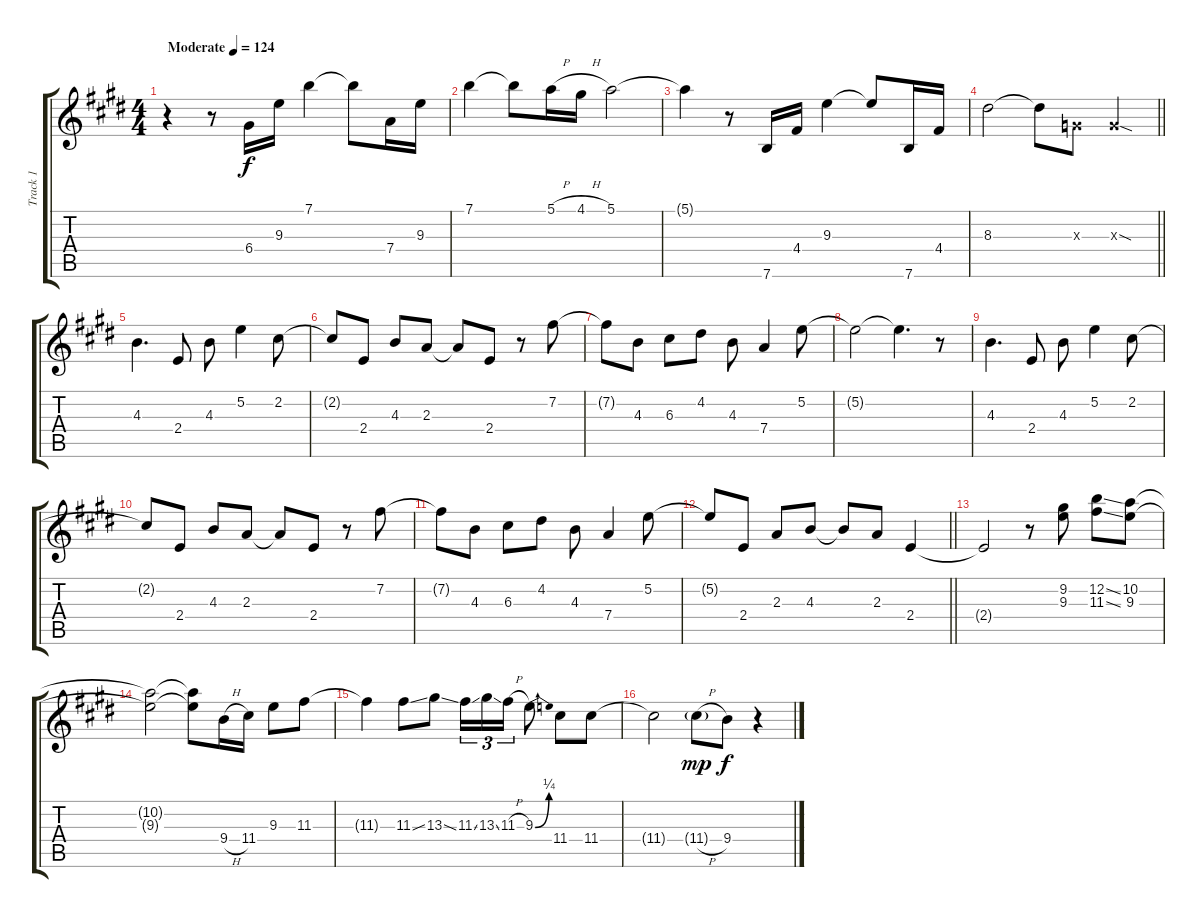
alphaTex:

\track ("Track 1" "Track 1") {instrument distortionguitar}
\staff {score tabs}
\tuning (E4 B3 G3 D3 A2 E2) {hide}
\ts (4 4)
\tempo (124 "Moderate")
\clef g2
\ks e
r.4{dy f instrument distortionguitar} r.8 6.4.16 9.3.16 7.1.4 7.1{t}.8 7.4.16 9.3.16 |
7.1.4 7.1{t}.8 5.1{h}.16 4.1{h}.16 5.1.2 |
5.1{t}.4 r.8 7.6.16 4.4.16 9.3.4 9.3{t}.8 7.6.16 4.4.16 |
\barLineRight lightlight
8.3.2 8.3{t}.8 0.3{x}.8 0.3{sod x}.4 |
4.3.4{d} 2.4.8 4.3.8 5.2.4 2.2.8 |
2.2{t}.8 2.4.8 4.3.8 2.3.8 2.3{t}.8 2.4.8 r.8 7.2.8 |
7.2{t}.8 4.3.8 6.3.8 4.2.8 4.3.8 7.4.4 5.2.8 |
5.2{t}.2 5.2{t}.4{d} r.8 |
4.3.4{d} 2.4.8 4.3.8 5.2.4 2.2.8 |
2.2{t}.8 2.4.8 4.3.8 2.3.8 2.3{t}.8 2.4.8 r.8 7.2.8 |
7.2{t}.8 4.3.8 6.3.8 4.2.8 4.3.8 7.4.4 5.2.8 |
\barLineRight lightlight
5.2{t}.8 2.4.8 2.3.8 4.3.8 4.3{t}.8 2.3.8 2.4.4 |
2.4{t}.2 r.8 (9.2 9.3).8 (12.2{ss} 11.3{ss}).8 (10.2 9.3).8 |
(10.2{t} 9.3{t}).2 (10.2{t} 9.3{t}).8 9.4{h}.16 11.4.16 9.3.8 11.3.8 |
11.3{t}.4 11.3{ss}.8 13.3{ss}.8 11.3{ss}.16{tu (3 2)} 13.3{ss}.16{tu (3 2)} 11.3{h}.16{tu (3 2)} 9.3{be (bend 0 0 60 1)}.8 11.4.8 11.4.8 |
11.4{t}.2 11.4{h g}.8{dy mp} 9.4.8{dy f} r.4
